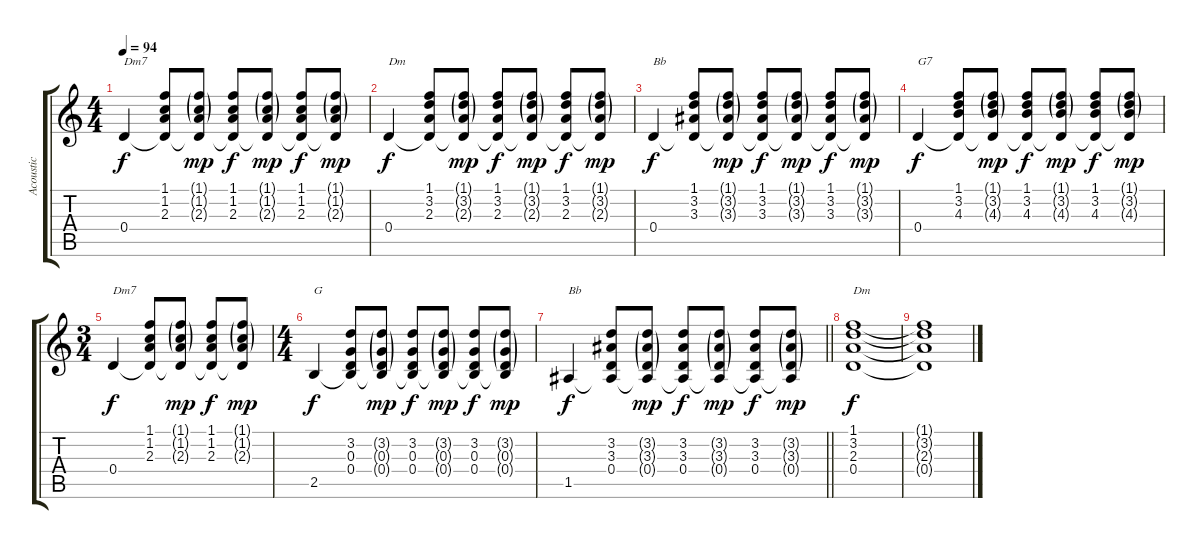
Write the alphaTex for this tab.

\track ("Acoustic" "Acoustic") {instrument acousticguitarsteel}
\staff {score tabs}
\tuning (E4 B3 G3 D3 A2 E2) {hide}
\ts (4 4)
\tempo 94
\clef g2
\ks c
0.4.4{txt "Dm7" dy f} (1.1 1.2 2.3 0.4{t}).8 (1.1{g} 1.2{g} 2.3{g} 0.4{t}).8{dy mp} (1.1 1.2 2.3 0.4{t}).8{dy f} (1.1{g} 1.2{g} 2.3{g} 0.4{t}).8{dy mp} (1.1 1.2 2.3 0.4{t}).8{dy f} (1.1{g} 1.2{g} 2.3{g} 0.4{t}).8{dy mp} |
0.4.4{txt "Dm" dy f} (1.1 3.2 2.3 0.4{t}).8 (1.1{g} 3.2{g} 2.3{g} 0.4{t}).8{dy mp} (1.1 3.2 2.3 0.4{t}).8{dy f} (1.1{g} 3.2{g} 2.3{g} 0.4{t}).8{dy mp} (1.1 3.2 2.3 0.4{t}).8{dy f} (1.1{g} 3.2{g} 2.3{g} 0.4{t}).8{dy mp} |
0.4.4{txt "Bb" dy f} (1.1 3.2 3.3 0.4{t}).8 (1.1{g} 3.2{g} 3.3{g} 0.4{t}).8{dy mp} (1.1 3.2 3.3 0.4{t}).8{dy f} (1.1{g} 3.2{g} 3.3{g} 0.4{t}).8{dy mp} (1.1 3.2 3.3 0.4{t}).8{dy f} (1.1{g} 3.2{g} 3.3{g} 0.4{t}).8{dy mp} |
0.4.4{txt "G7" dy f} (1.1 3.2 4.3 0.4{t}).8 (1.1{g} 3.2{g} 4.3{g} 0.4{t}).8{dy mp} (1.1 3.2 4.3 0.4{t}).8{dy f} (1.1{g} 3.2{g} 4.3{g} 0.4{t}).8{dy mp} (1.1 3.2 4.3 0.4{t}).8{dy f} (1.1{g} 3.2{g} 4.3{g} 0.4{t}).8{dy mp} |
\ts (3 4)
0.4.4{txt "Dm7" dy f} (1.1 1.2 2.3 0.4{t}).8 (1.1{g} 1.2{g} 2.3{g} 0.4{t}).8{dy mp} (1.1 1.2 2.3 0.4{t}).8{dy f} (1.1{g} 1.2{g} 2.3{g} 0.4{t}).8{dy mp} |
\ts (4 4)
2.5.4{txt "G" dy f} (3.2 0.3 0.4 2.5{t}).8 (3.2{g} 0.3{g} 0.4{g} 2.5{t}).8{dy mp} (3.2 0.3 0.4 2.5{t}).8{dy f} (3.2{g} 0.3{g} 0.4{g} 2.5{t}).8{dy mp} (3.2 0.3 0.4 2.5{t}).8{dy f} (3.2{g} 0.3{g} 0.4{g} 2.5{t}).8{dy mp} |
\barLineRight lightlight
1.5.4{txt "Bb" dy f} (3.2 3.3 0.4 1.5{t}).8 (3.2{g} 3.3{g} 0.4{g} 1.5{t}).8{dy mp} (3.2 3.3 0.4 1.5{t}).8{dy f} (3.2{g} 3.3{g} 0.4{g} 1.5{t}).8{dy mp} (3.2 3.3 0.4 1.5{t}).8{dy f} (3.2{g} 3.3{g} 0.4{g} 1.5{t}).8{dy mp} |
(1.1 3.2 2.3 0.4).1{txt "Dm" dy f} |
(1.1{t} 3.2{t} 2.3{t} 0.4{t}).1
